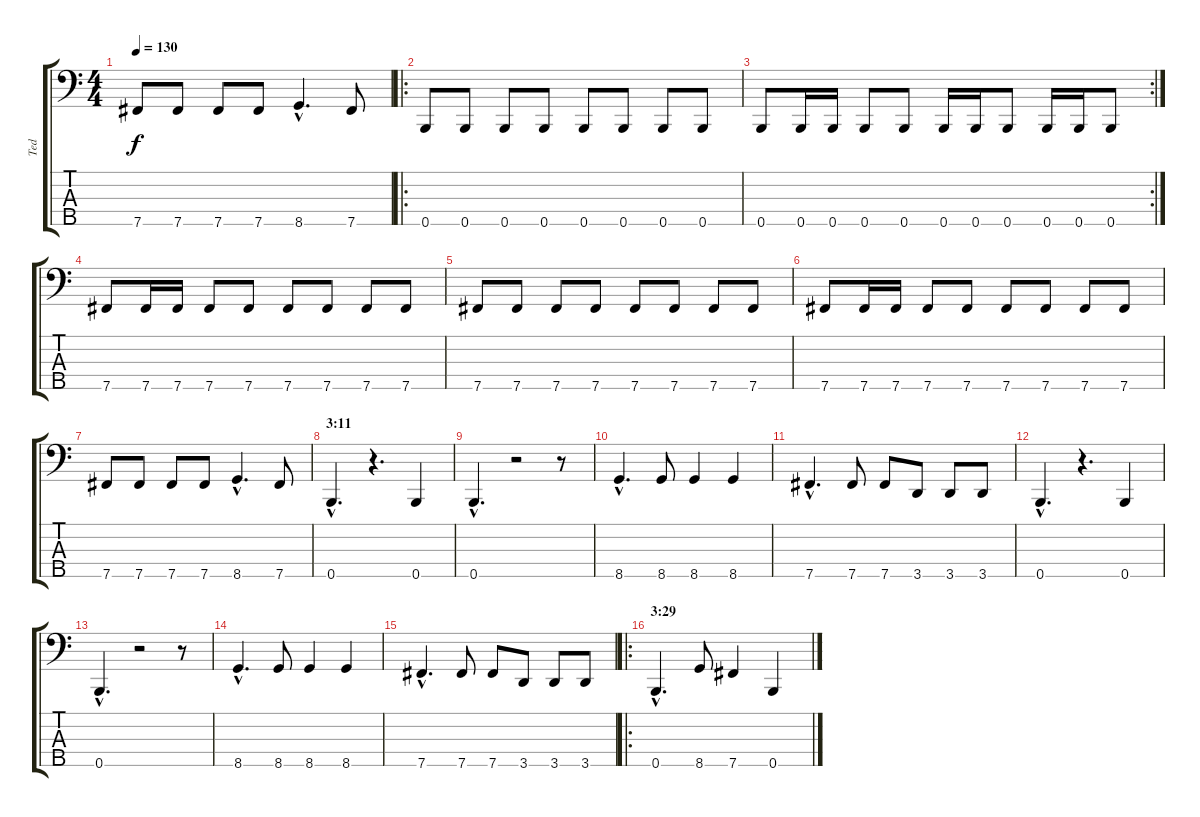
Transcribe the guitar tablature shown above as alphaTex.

\track ("Ted" "Ted") {instrument electricbassfinger}
\staff {score tabs}
\tuning (G2 D2 A1 E1 B0) {hide}
\ts (4 4)
\tempo 130
\clef f4
\ks c
7.5.8{dy f} 7.5.8 7.5.8 7.5.8 8.5{hac}.4{d} 7.5.8 |
\ro
0.5.8 0.5.8 0.5.8 0.5.8 0.5.8 0.5.8 0.5.8 0.5.8 |
\rc 2
0.5.8 0.5.16 0.5.16 0.5.8 0.5.8 0.5.16 0.5.16 0.5.8 0.5.16 0.5.16 0.5.8 |
7.5.8 7.5.16 7.5.16 7.5.8 7.5.8 7.5.8 7.5.8 7.5.8 7.5.8 |
7.5.8 7.5.8 7.5.8 7.5.8 7.5.8 7.5.8 7.5.8 7.5.8 |
7.5.8 7.5.16 7.5.16 7.5.8 7.5.8 7.5.8 7.5.8 7.5.8 7.5.8 |
7.5.8 7.5.8 7.5.8 7.5.8 8.5{hac}.4{d} 7.5.8 |
\section ("" "3:11")
0.5{hac}.4{d} r.4{d} 0.5.4 |
0.5{hac}.4{d} r.2 r.8 |
8.5{hac}.4{d} 8.5.8 8.5.4 8.5.4 |
7.5{hac}.4{d} 7.5.8 7.5.8 3.5.8 3.5.8 3.5.8 |
0.5{hac}.4{d} r.4{d} 0.5.4 |
0.5{hac}.4{d} r.2 r.8 |
8.5{hac}.4{d} 8.5.8 8.5.4 8.5.4 |
7.5{hac}.4{d} 7.5.8 7.5.8 3.5.8 3.5.8 3.5.8 |
\ro
\section ("" "3:29")
0.5{hac}.4{d} 8.5.8 7.5.4 0.5.4
